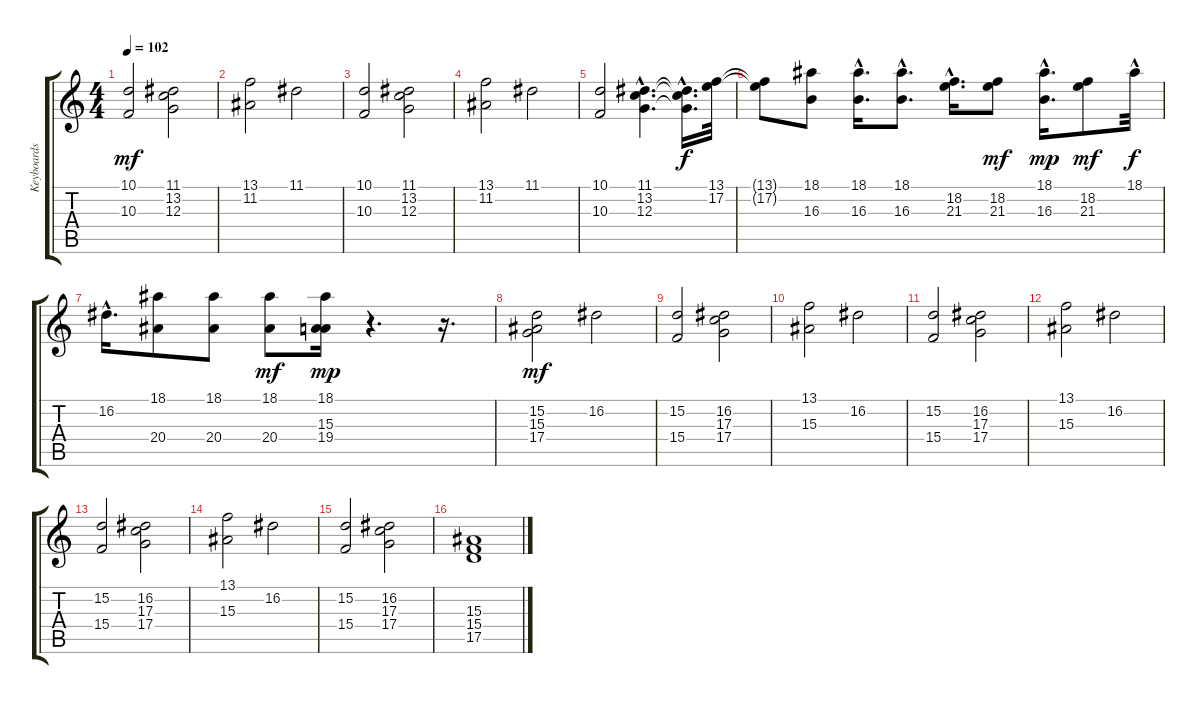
\track ("Keyboards" "Keyboards") {instrument rockorgan}
\staff {score tabs}
\tuning (E4 B3 G3 D3 A2 E2) {hide}
\ts (4 4)
\tempo 102
\clef g2
\ks c
(10.1 10.3).2{dy mf} (11.1 13.2 12.3).2 |
(13.1 11.2).2 11.1.2 |
(10.1 10.3).2 (11.1 13.2 12.3).2 |
(13.1 11.2).2 11.1.2 |
(10.1 10.3).2 (11.1{hac} 13.2{hac} 12.3{hac}).4{d} (11.1{hac t} 13.2{hac t} 12.3{hac t}).16{d dy f} (13.1 17.2).32 |
(13.1{t} 17.2{t}).8 (18.1 16.3).8 (18.1{hac} 16.3{hac}).16{d} (18.1{hac} 16.3{hac}).8{d} (18.2{hac} 21.3{hac}).16{d} (18.2 21.3).8{dy mf} (18.1{hac} 16.3{hac}).16{d dy mp} (18.2 21.3).8{dy mf} 18.1{hac}.32{dy f} |
16.2{hac}.16{d} (18.1 20.4).8 (18.1 20.4).8 (18.1 20.4).8{dy mf} (18.1 15.3 19.4).16{dy mp} r.4{d} r.16{d} |
(15.2 15.3 17.4).2{dy mf} 16.2.2 |
(15.2 15.4).2 (16.2 17.3 17.4).2 |
(13.1 15.3).2 16.2.2 |
(15.2 15.4).2 (16.2 17.3 17.4).2 |
(13.1 15.3).2 16.2.2 |
(15.2 15.4).2 (16.2 17.3 17.4).2 |
(13.1 15.3).2 16.2.2 |
(15.2 15.4).2 (16.2 17.3 17.4).2 |
(15.3 15.4 17.5).1
